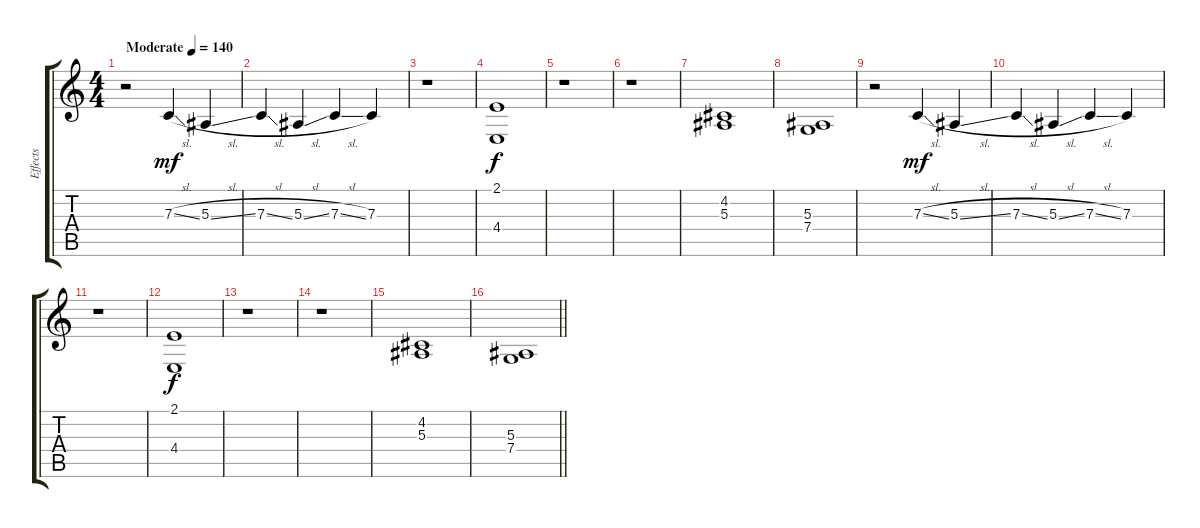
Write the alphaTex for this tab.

\track ("Effects" "Effects") {instrument seashore}
\staff {score tabs}
\tuning (D4 A3 F3 C3 G2 C2) {hide}
\ts (4 4)
\tempo (140 "Moderate")
\clef g2
\ks c
r.2{dy mf instrument seashore} 7.3{sl}.4 5.3{sl}.4 |
7.3{sl}.4 5.3{sl}.4 7.3{sl}.4 7.3.4 |
r.1 |
(2.1 4.4).1{dy f} |
r.1 |
r.1 |
(4.2 5.3).1 |
(5.3 7.4).1 |
r.2 7.3{sl}.4{dy mf} 5.3{sl}.4 |
7.3{sl}.4 5.3{sl}.4 7.3{sl}.4 7.3.4 |
r.1 |
(2.1 4.4).1{dy f} |
r.1 |
r.1 |
(4.2 5.3).1 |
\barLineRight lightlight
(5.3 7.4).1
